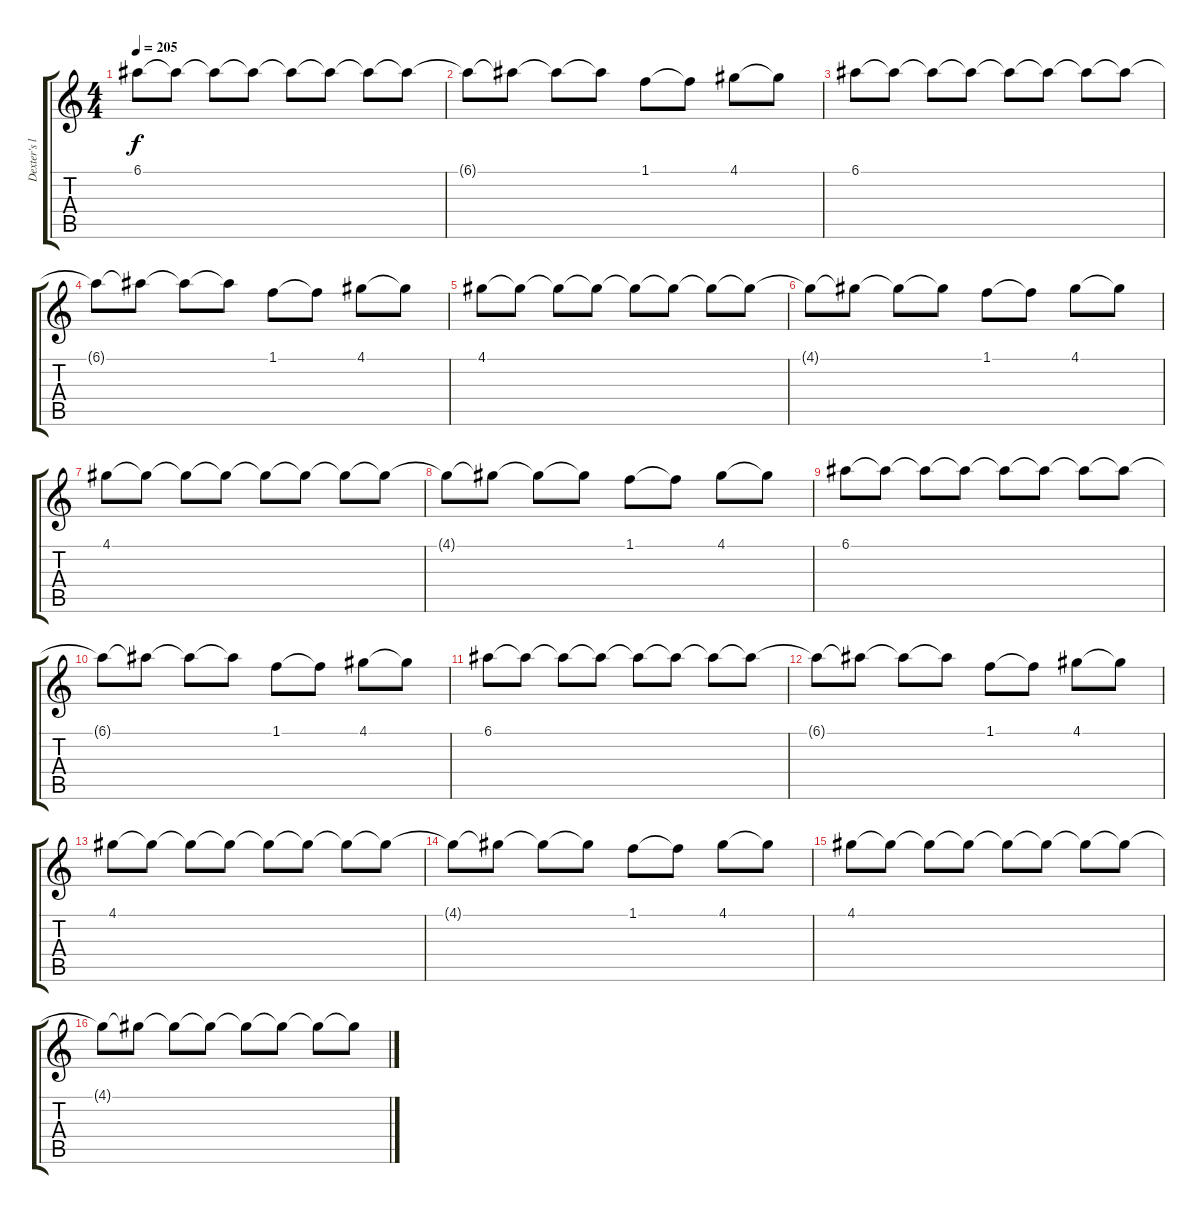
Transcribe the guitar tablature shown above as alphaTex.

\track ("Dexter's lyrics" "Dexter's l") {instrument distortionguitar}
\staff {score tabs}
\tuning (E4 B3 G3 D3 A2 E2) {hide}
\ts (4 4)
\tempo 205
\clef g2
\ks c
6.1.8{dy f} 6.1{t}.8 6.1{t}.8 6.1{t}.8 6.1{t}.8 6.1{t}.8 6.1{t}.8 6.1{t}.8 |
6.1{t}.8 6.1{t}.8 6.1{t}.8 6.1{t}.8 1.1.8 1.1{t}.8 4.1.8 4.1{t}.8 |
6.1.8 6.1{t}.8 6.1{t}.8 6.1{t}.8 6.1{t}.8 6.1{t}.8 6.1{t}.8 6.1{t}.8 |
6.1{t}.8 6.1{t}.8 6.1{t}.8 6.1{t}.8 1.1.8 1.1{t}.8 4.1.8 4.1{t}.8 |
4.1.8 4.1{t}.8 4.1{t}.8 4.1{t}.8 4.1{t}.8 4.1{t}.8 4.1{t}.8 4.1{t}.8 |
4.1{t}.8 4.1{t}.8 4.1{t}.8 4.1{t}.8 1.1.8 1.1{t}.8 4.1.8 4.1{t}.8 |
4.1.8 4.1{t}.8 4.1{t}.8 4.1{t}.8 4.1{t}.8 4.1{t}.8 4.1{t}.8 4.1{t}.8 |
4.1{t}.8 4.1{t}.8 4.1{t}.8 4.1{t}.8 1.1.8 1.1{t}.8 4.1.8 4.1{t}.8 |
6.1.8 6.1{t}.8 6.1{t}.8 6.1{t}.8 6.1{t}.8 6.1{t}.8 6.1{t}.8 6.1{t}.8 |
6.1{t}.8 6.1{t}.8 6.1{t}.8 6.1{t}.8 1.1.8 1.1{t}.8 4.1.8 4.1{t}.8 |
6.1.8 6.1{t}.8 6.1{t}.8 6.1{t}.8 6.1{t}.8 6.1{t}.8 6.1{t}.8 6.1{t}.8 |
6.1{t}.8 6.1{t}.8 6.1{t}.8 6.1{t}.8 1.1.8 1.1{t}.8 4.1.8 4.1{t}.8 |
4.1.8 4.1{t}.8 4.1{t}.8 4.1{t}.8 4.1{t}.8 4.1{t}.8 4.1{t}.8 4.1{t}.8 |
4.1{t}.8 4.1{t}.8 4.1{t}.8 4.1{t}.8 1.1.8 1.1{t}.8 4.1.8 4.1{t}.8 |
4.1.8 4.1{t}.8 4.1{t}.8 4.1{t}.8 4.1{t}.8 4.1{t}.8 4.1{t}.8 4.1{t}.8 |
4.1{t}.8 4.1{t}.8 4.1{t}.8 4.1{t}.8 4.1{t}.8 4.1{t}.8 4.1{t}.8 4.1{t}.8
